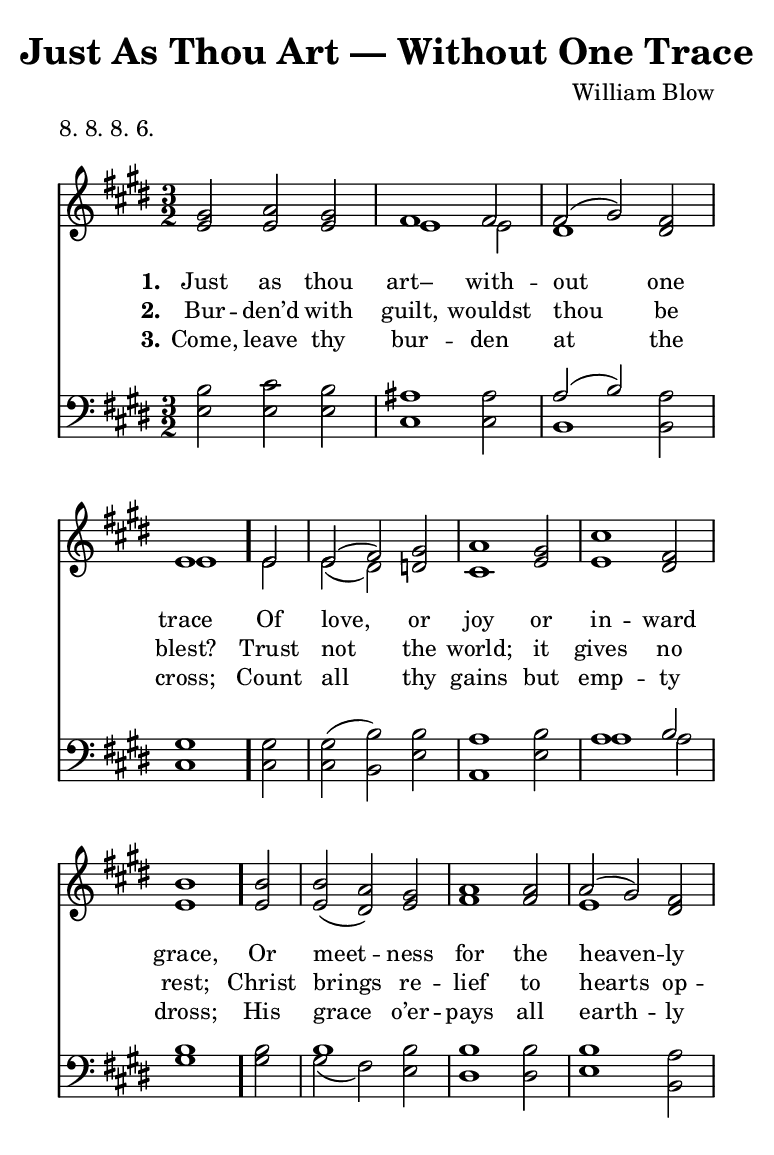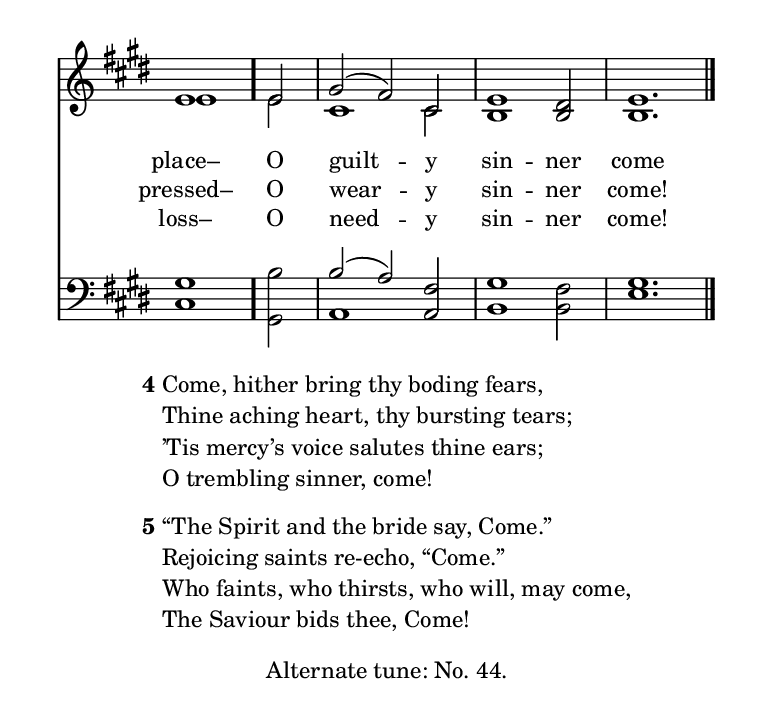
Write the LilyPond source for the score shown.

\include "common/global.ily"
\paper {
  \include "common/paper.ily"
  ragged-bottom = ##t
  systems-per-page = ##f
}

\header{
  %gospel
  hymnnumber = "85"
  title = "Just As Thou Art — Without One Trace"
  tunename = "St. Agnes — Blow"
  meter = "8. 8. 8. 6."
  poet = ""
  composer = "William Blow"
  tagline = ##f
}

% for fermata in MIDI
ta = { \tempo 2=90 }
tb = { \tempo 2=45 }

patternAA = { c2 c2 c2 | c1 c2 | c2( c2) c2 | c1 }
patternAB = { c2 c2 c2 | c1 c2 | c1      c2 | c1 }

patternBA = { c2 | c2( c2) c2 | c1 c2 | c1      c2 | c1 }
patternBB = { c2 | c2( c2) c2 | c1 c2 | c2( c2) c2 | c1 }
patternBC = { c2 | c1      c2 | c1 c2 | c1      c2 | c1 }

patternCA = { c2 | c2( c2) c2 | c1 c2 | c1. }
patternCB = { c2 | c1      c2 | c1 c2 | c1. }

global = {
  \include "common/overrides.ily"
  \override Staff.TimeSignature.style = #'numbered
  \time 3/2
  \override Score.MetronomeMark.transparent = ##t % hide all fermata changes too
  \ta
  \key e \major
  \autoBeamOff
}

notesSoprano = {
\global
\relative c'' {

  \changePitch \patternAA { gis a gis | fis fis | fis gis fis | e }
  \changePitch \patternBA { e | e fis gis | a gis | cis fis, | b }
  \changePitch \patternBB { b | b a gis | a a | a gis fis | e }
  \changePitch \patternCA { e | gis fis cis | e dis | e }

  \bar "|."

}
}

notesAlto = {
\global
\relative e' {

  \changePitch \patternAB { e e e | e e | dis dis | e }
  \changePitch \patternBA { e | e dis d | cis e | e dis | e }
  \changePitch \patternBA { e | e dis e | fis fis | e dis | e }
  \changePitch \patternCB { e | cis cis | b b | b }

}
}

notesTenor = {
\global
\relative a {

  \changePitch \patternAA { b cis b | ais ais | a b a | gis }
  \changePitch \patternBA { gis | gis b b | a b | a b | b }
  \changePitch \patternBC { b | b b | b b | b a | gis }
  \changePitch \patternCA { b | b a fis | gis fis | gis }

}
}

notesBass = {
\global
\relative f {

  \changePitch \patternAB { e e e | cis cis | b b | cis }
  \changePitch \patternBA { cis | cis b e | a, e' | a a | gis }
  \changePitch \patternBA { gis | gis fis e | dis dis | e b | cis }
  \changePitch \patternCB { gis | a a | b b | e }

}
}

wordsA = \lyricmode {
\set stanza = "1."

Just as thou art– with -- out one trace \bar "."
Of love, or joy or in -- ward grace, \bar "."
Or meet -- ness for the heaven -- ly place– \bar "."
O guilt -- y sin -- ner come ! \bar "."

}

wordsB = \lyricmode {
\set stanza = "2."

Bur -- den’d with guilt, wouldst thou be blest?
Trust not the world; it gives no rest;
Christ brings re -- lief to hearts op -- pressed–
O wear -- y sin -- ner come!

}

wordsC = \lyricmode {
\set stanza = "3."

Come, leave thy bur -- den at the cross;
Count all thy gains but emp -- ty dross;
His grace o’er -- pays all earth -- ly loss–
O need -- y sin -- ner come!

}

wordsD = \markuplist {

\line { Come, hither bring thy boding fears, }
\line { Thine aching heart, thy bursting tears; }
\line { ’Tis mercy’s voice salutes thine ears; }
\line { O trembling sinner, come! }

}

wordsE = \markuplist {

\line { “The Spirit and the bride say, Come.” }
\line { Rejoicing saints re-echo, “Come.” }
\line { Who faints, who thirsts, who will, may come, }
\line { The Saviour bids thee, Come! }

}

\score {
  \context ChoirStaff <<
    \context Staff = upper <<
      \set Staff.autoBeaming = ##f
      \set ChoirStaff.systemStartDelimiter = #'SystemStartBar
      \set ChoirStaff.printPartCombineTexts = ##f
      \partcombine #'(2 . 9) \notesSoprano \notesAlto
      \context NullVoice = sopranos { \voiceOne << \notesSoprano >> }
      \context NullVoice = altos { \voiceTwo << \notesAlto >> }
      \context Lyrics = one   \lyricsto sopranos \wordsA
      \context Lyrics = two   \lyricsto sopranos \wordsB
      \context Lyrics = three \lyricsto sopranos \wordsC
    >>
    \context Staff = men <<
      \set Staff.autoBeaming = ##f
      \clef bass
      \set ChoirStaff.printPartCombineTexts = ##f
      \partcombine #'(2 . 9) \notesTenor \notesBass
      \context NullVoice = tenors { \voiceOne << \notesTenor >> }
      \context NullVoice = basses { \voiceTwo << \notesBass >> }
    >>
  >>
  \layout {
    \include "common/layout.ily"
  }
  \midi{
    \include "common/midi.ily"
  }
}

\noPageBreak

\markup { \fill-line { \column {
  \raise #3
  \line{ \bold 4 \column { \wordsD } } \combine \null \vspace #0.4
  \line{ \bold 5 \column { \wordsE } } %\combine \null \vspace #0.4
} } }

\noPageBreak

\markup { \vspace #2 \fill-line { \raise #2 \line { Alternate tune: No. 44. } } }

\version "2.19.49"  % necessary for upgrading to future LilyPond versions.

% vi:set et ts=2 sw=2 ai nocindent syntax=lilypond:
